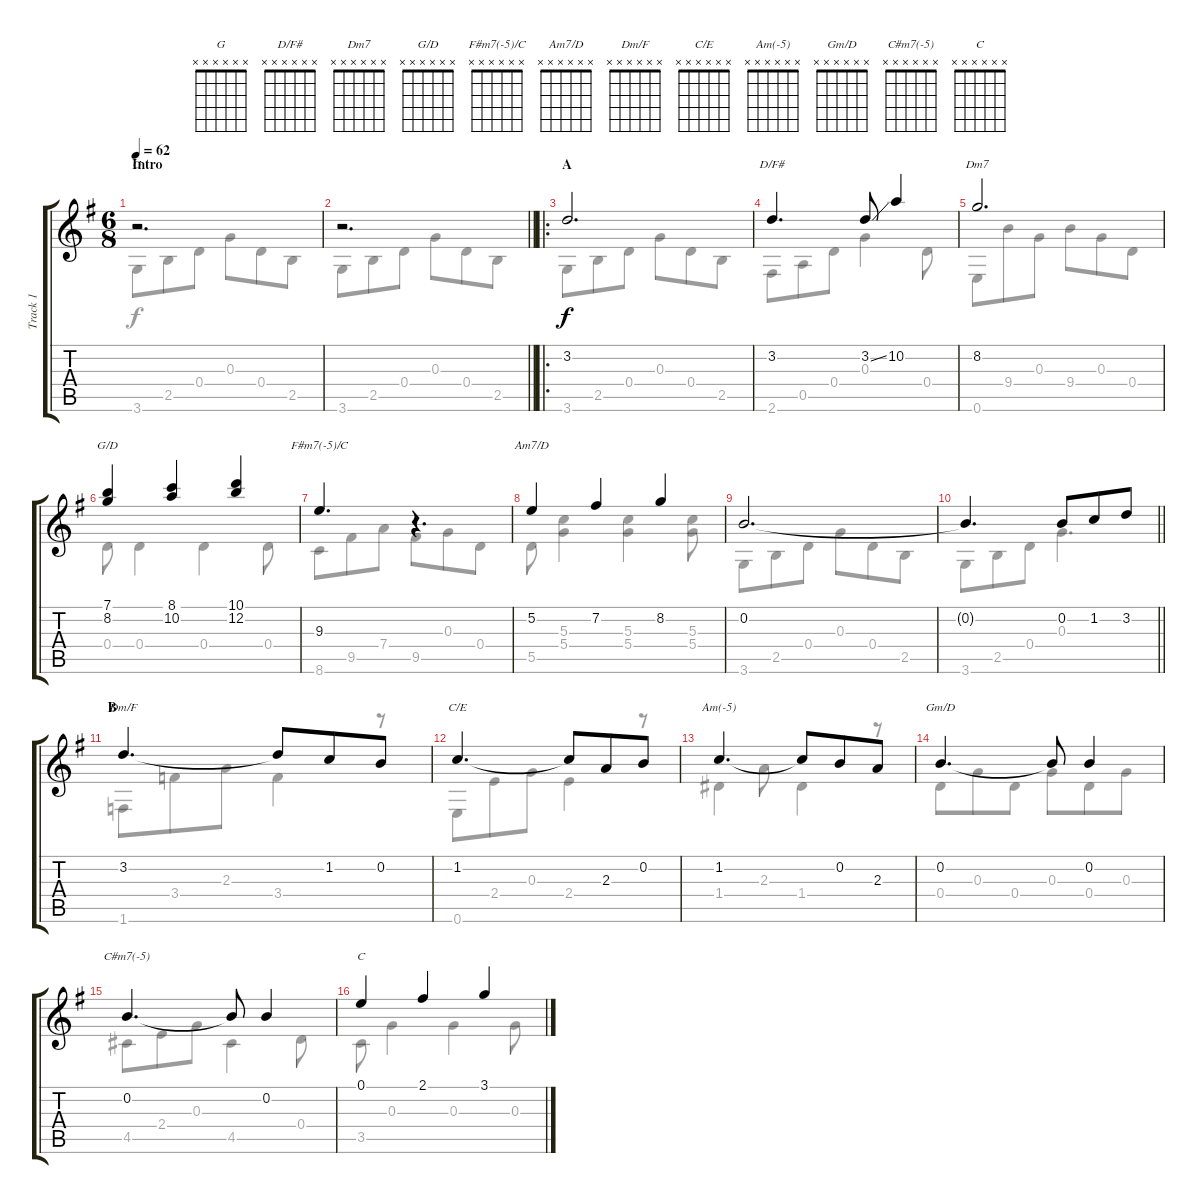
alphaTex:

\track ("Track 1" "Track 1") {instrument acousticguitarsteel}
\staff {score tabs}
\tuning (E4 B3 G3 D3 A2 E2) {hide}
\chord ("G" x x x x x x)
\chord ("D/F#" x x x x x x)
\chord ("Dm7" x x x x x x)
\chord ("G/D" x x x x x x)
\chord ("F#m7(-5)/C" x x x x x x)
\chord ("Am7/D" x x x x x x)
\chord ("Dm/F" x x x x x x)
\chord ("C/E" x x x x x x)
\chord ("Am(-5)" x x x x x x)
\chord ("Gm/D" x x x x x x)
\chord ("C#m7(-5)" x x x x x x)
\chord ("C" x x x x x x)
\voice
\ts (6 8)
\section ("" "Intro")
\tempo 62
\clef g2
\ks g
r.2{d ch "G" dy f instrument acousticguitarsteel} |
\barLineRight lightlight
r.2{d} |
\ro
\section ("" "A")
3.2.2{d} |
3.2.4{d ch "D/F#"} 3.2{ss}.8 10.2.4 |
8.2.2{d ch "Dm7"} |
(7.1 8.2).4{ch "G/D"} (8.1 10.2).4 (10.1 12.2).4 |
9.3.4{d ch "F#m7(-5)/C"} r.4{d} |
5.2.4{ch "Am7/D"} 7.2.4 8.2.4 |
0.2.2{d} |
\barLineRight lightlight
0.2{t}.4{d} 0.2.8 1.2.8 3.2.8 |
\section ("" "B")
3.2.4{d ch "Dm/F"} 3.2{t}.8 1.2.8 0.2.8 |
1.2.4{d ch "C/E"} 1.2{t}.8 2.3.8 0.2.8 |
1.2.4{d ch "Am(-5)"} 1.2{t}.8 0.2.8 2.3.8 |
0.2.4{d ch "Gm/D"} 0.2{t}.8 0.2.4 |
0.2.4{d ch "C#m7(-5)"} 0.2{t}.8 0.2.4 |
0.1.4{ch "C"} 2.1.4 3.1.4
\voice
\clef g2
\ottava regular
\simile none
\ks g
3.6.8{dy f} 2.5.8 0.4.8 0.3.8 0.4.8 2.5.8 |
\barLineRight lightlight
3.6.8 2.5.8 0.4.8 0.3.8 0.4.8 2.5.8 |
3.6.8 2.5.8 0.4.8 0.3.8 0.4.8 2.5.8 |
2.6.8 0.5.8 0.4.8 0.3.4 0.4.8 |
0.6.8 9.4.8 0.3.8 9.4.8 0.3.8 0.4.8 |
0.4.8 0.4.4 0.4.4 0.4.8 |
8.6.8 9.5.8 7.4.8 9.5.8 0.3.8 0.4.8 |
5.5.8 (5.3 5.4).4 (5.3 5.4).4 (5.3 5.4).8 |
3.6.8 2.5.8 0.4.8 0.3.8 0.4.8 2.5.8 |
\barLineRight lightlight
3.6.8 2.5.8 0.4.8 0.3.4{d} |
1.6.8 3.4.8 2.3.8 3.4.4 r.8 |
0.6.8 2.4.8 0.3.8 2.4.4 r.8 |
1.4.4 2.3.8 1.4.4 r.8 |
0.4.8 0.3.8 0.4.8 0.3.8 0.4.8 0.3.8 |
4.5.8 2.4.8 0.3.8 4.5.4 0.4.8 |
3.5.8 0.3.4 0.3.4 0.3.8
